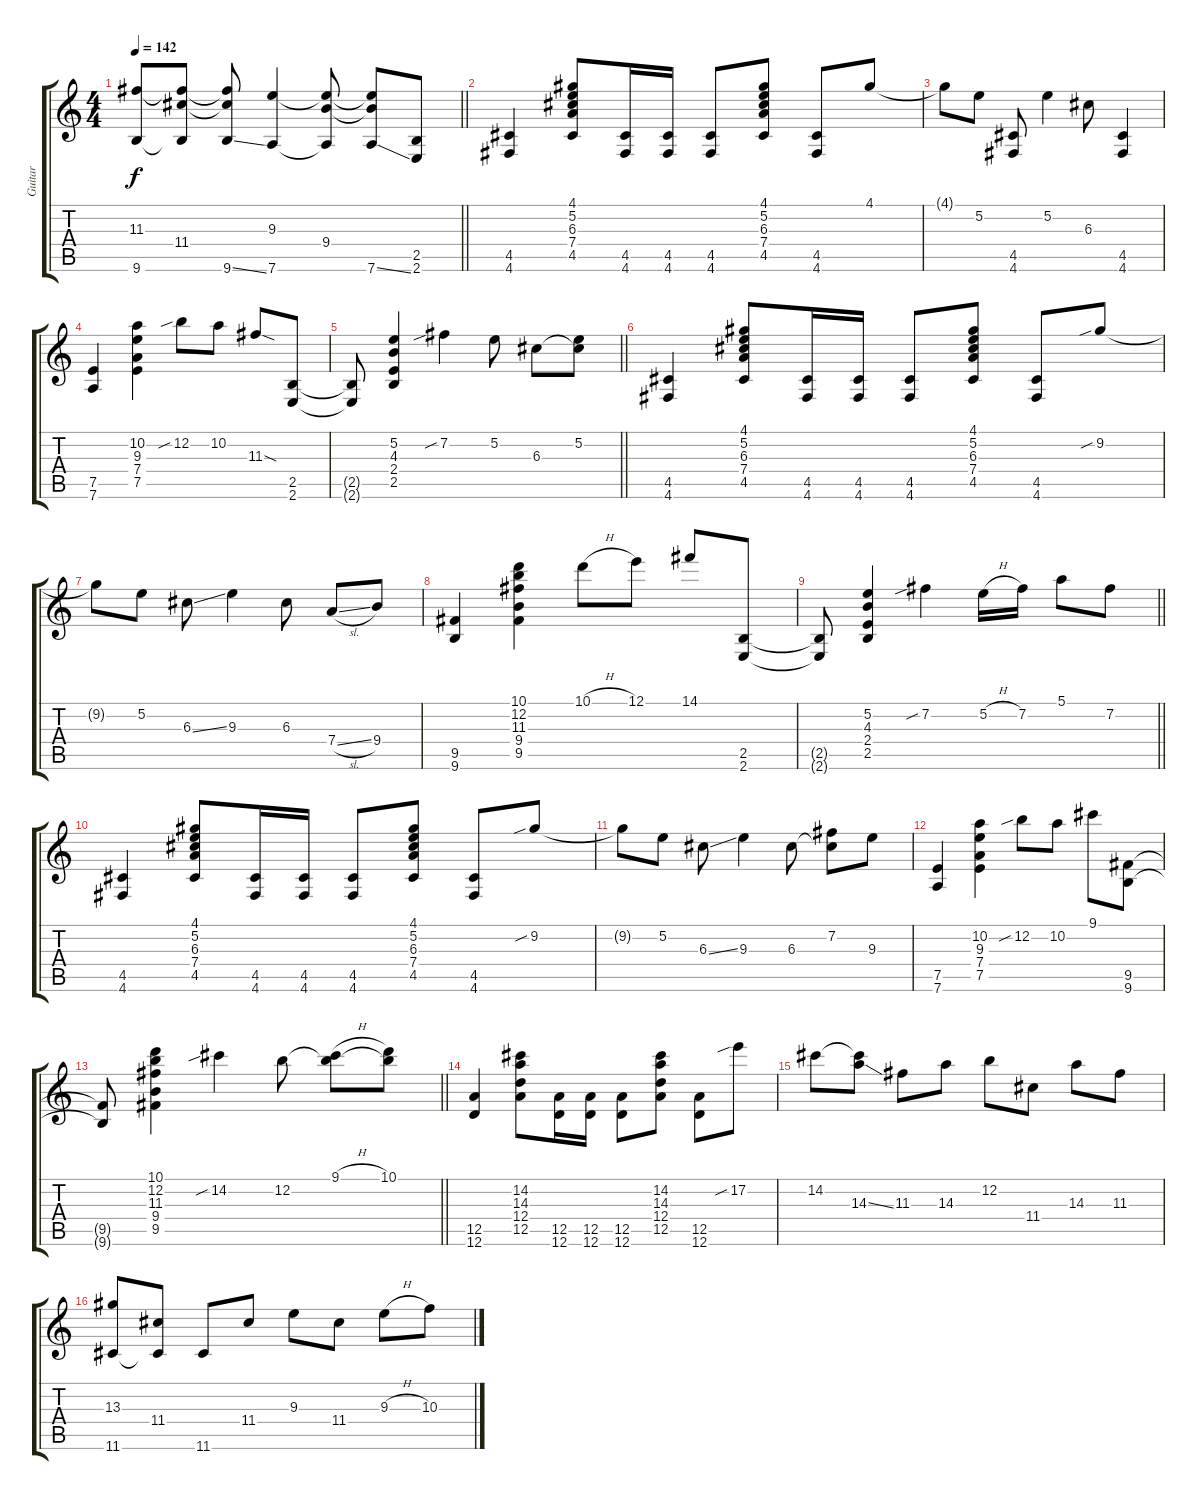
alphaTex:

\track ("Guitar" "Guitar") {instrument distortionguitar}
\staff {score tabs}
\tuning (E4 B3 G3 D3 A2 D2) {hide}
\ts (4 4)
\tempo 142
\clef g2
\barLineRight lightlight
\ks c
(11.3{t} 9.6{t}).8{dy f} (11.3{t} 11.4 9.6{t}).8 (11.3{t} 11.4{t} 9.6{ss}).8 (9.3 7.6).4 (9.3{t} 9.4 7.6{t}).8 (9.3{t} 9.4{t} 7.6{ss}).8 (2.5 2.6).8 |
(4.5 4.6).4 (4.1 5.2 6.3 7.4 4.5).8 (4.5 4.6).16 (4.5 4.6).16 (4.5 4.6).8 (4.1 5.2 6.3 7.4 4.5).8 (4.5 4.6).8 4.1.8 |
4.1{t}.8 5.2.8 (4.5 4.6).8 5.2.4 6.3.8 (4.5 4.6).4 |
(7.5 7.6).4 (10.2 9.3 7.4 7.5).4 12.2{sib}.8 10.2.8 11.3{sod}.8 (2.5 2.6).8 |
\barLineRight lightlight
(2.5{t} 2.6{t}).8 (5.2 4.3 2.4 2.5).4 7.2{sib}.4 5.2.8 6.3.8 (5.2 6.3{t}).8 |
(4.5 4.6).4 (4.1 5.2 6.3 7.4 4.5).8 (4.5 4.6).16 (4.5 4.6).16 (4.5 4.6).8 (4.1 5.2 6.3 7.4 4.5).8 (4.5 4.6).8 9.2{sib}.8 |
9.2{t}.8 5.2.8 6.3{ss}.8 9.3.4 6.3.8 7.4{sl}.8 9.4.8 |
(9.5 9.6).4 (10.1 12.2 11.3 9.4 9.5).4 10.1{h}.8 12.1.8 14.1.8 (2.5 2.6).8 |
\barLineRight lightlight
(2.5{t} 2.6{t}).8 (5.2 4.3 2.4 2.5).4 7.2{sib}.4 5.2{h}.16 7.2.16 5.1.8 7.2.8 |
(4.5 4.6).4 (4.1 5.2 6.3 7.4 4.5).8 (4.5 4.6).16 (4.5 4.6).16 (4.5 4.6).8 (4.1 5.2 6.3 7.4 4.5).8 (4.5 4.6).8 9.2{sib}.8 |
9.2{t}.8 5.2.8 6.3{ss}.8 9.3.4 6.3.8 (7.2 6.3{t}).8 9.3.8 |
(7.5 7.6).4 (10.2 9.3 7.4 7.5).4 12.2{sib}.8 10.2.8 9.1.8 (9.5 9.6).8 |
\barLineRight lightlight
(9.5{t} 9.6{t}).8 (10.1 12.2 11.3 9.4 9.5).4 14.2{sib}.4 12.2.8 (9.1{h} 12.2{t}).8 (10.1 12.2{t}).8 |
(12.5 12.6).4 (14.2 14.3 12.4 12.5).8 (12.5 12.6).16 (12.5 12.6).16 (12.5 12.6).8 (14.2 14.3 12.4 12.5).8 (12.5 12.6).8 17.2{sib}.8 |
14.2.8 (14.2{t} 14.3{ss}).8 11.3.8 14.3.8 12.2.8 11.4.8 14.3.8 11.3.8 |
(13.3 11.6).8 (11.4 11.6{t}).8 11.6.8 11.4.8 9.3.8 11.4.8 9.3{h}.8 10.3.8
